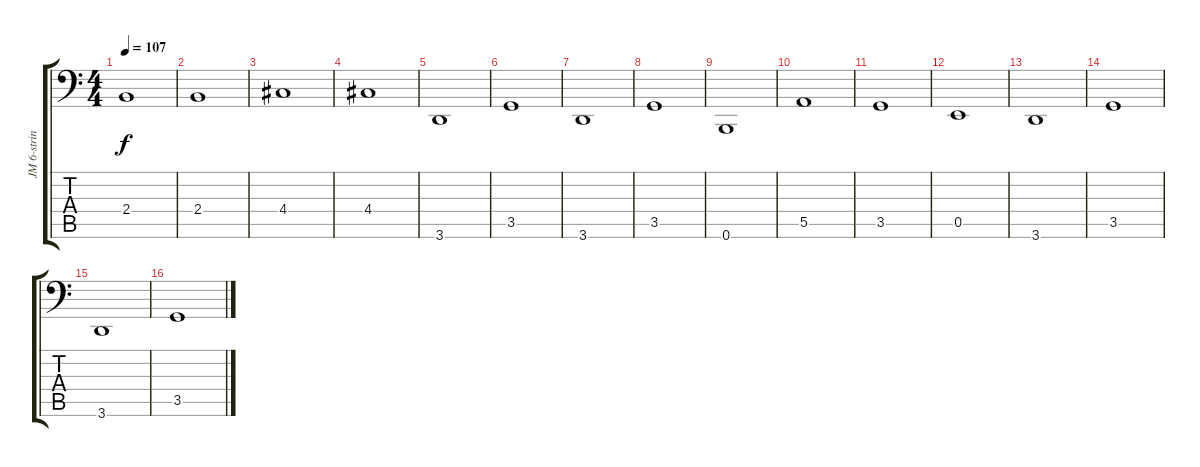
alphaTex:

\track ("JM 6-string Bass" "JM 6-strin") {instrument electricbassfinger}
\staff {score tabs}
\tuning (C3 G2 D2 A1 E1 B0) {hide}
\ts (4 4)
\tempo 107
\clef f4
\ks c
2.4.1{dy f} |
2.4.1 |
4.4.1 |
4.4.1 |
3.6.1 |
3.5.1 |
3.6.1 |
3.5.1 |
0.6.1 |
5.5.1 |
3.5.1 |
0.5.1 |
3.6.1 |
3.5.1 |
3.6.1 |
3.5.1
